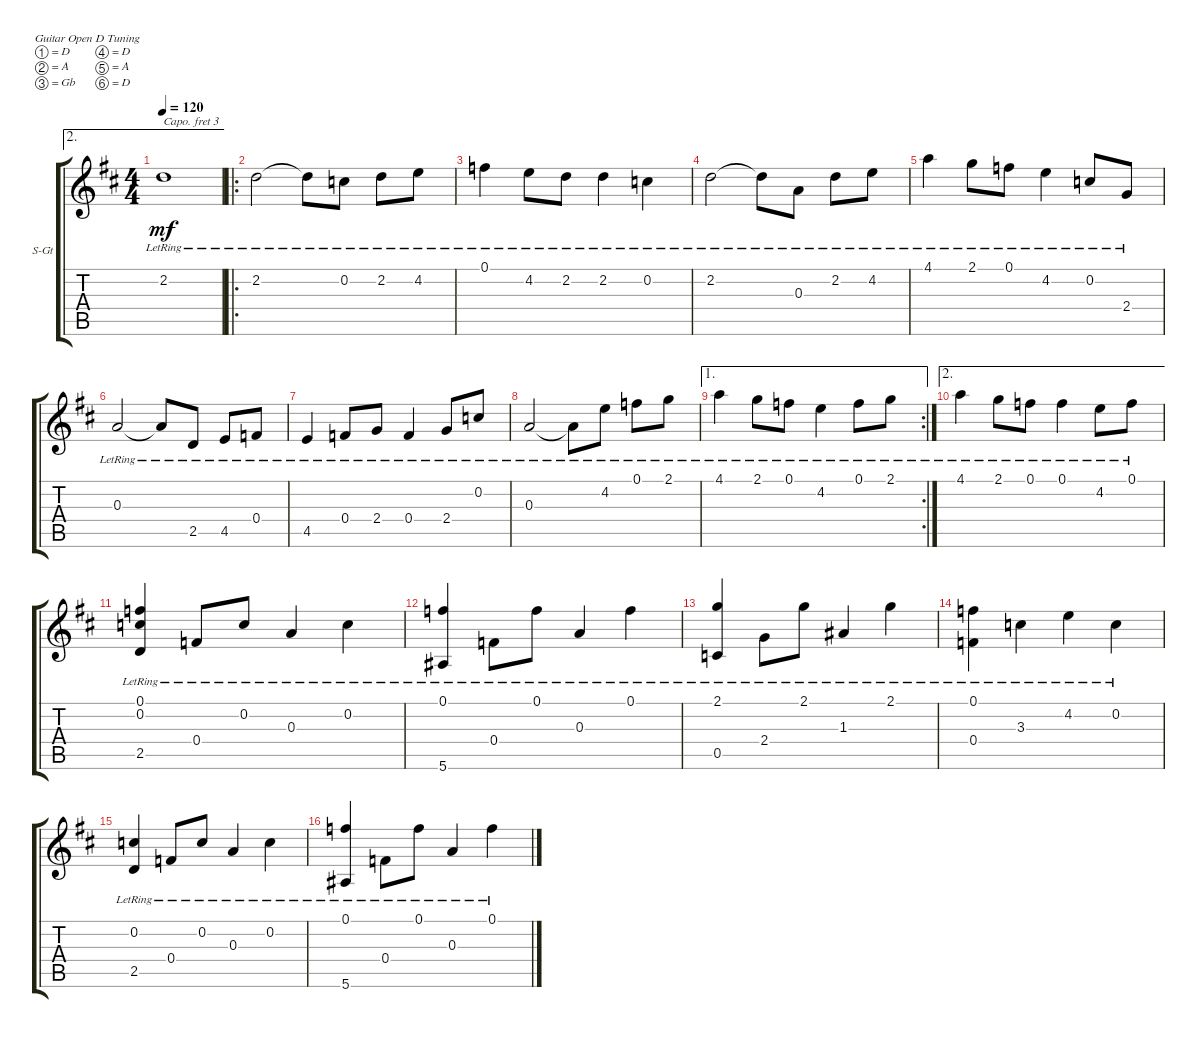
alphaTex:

\defaultSystemsLayout 4
\bracketExtendMode groupsimilarinstruments
\firstSystemTrackNameOrientation horizontal
\otherSystemsTrackNameOrientation horizontal
\track ("Steel Guitar" "S-Gt") {solo instrument acousticguitarsteel}
\staff {score tabs}
\capo 3
\tuning (D4 A3 Gb3 D3 A2 D2)
\ae 2
\ts (4 4)
\tempo 120
\clef g2
\ks d
2.2{lr}.1{dy mf} |
\ro
2.2{lr}.2 2.2{lr t}.8 0.2{lr}.8 2.2{lr}.8 4.2{lr}.8 |
0.1{lr}.4 4.2{lr}.8 2.2{lr}.8 2.2{lr}.4 0.2{lr}.4 |
2.2{lr}.2 2.2{lr t}.8 0.3{lr}.8 2.2{lr}.8 4.2{lr}.8 |
4.1{lr}.4 2.1{lr}.8 0.1{lr}.8 4.2{lr}.4 0.2{lr}.8 2.4{lr}.8 |
0.3{lr}.2 0.3{lr t}.8 2.5{lr}.8 4.5{lr}.8 0.4{lr}.8 |
4.5{lr}.4 0.4{lr}.8 2.4{lr}.8 0.4{lr}.4 2.4{lr}.8 0.2{lr}.8 |
0.3{lr}.2 0.3{lr t}.8 4.2{lr}.8 0.1{lr}.8 2.1{lr}.8 |
\ae 1
\rc 2
4.1{lr}.4 2.1{lr}.8 0.1{lr}.8 4.2{lr}.4 0.1{lr}.8 2.1{lr}.8 |
\ae 2
4.1{lr}.4 2.1{lr}.8 0.1{lr}.8 0.1{lr}.4 4.2{lr}.8 0.1{lr}.8 |
(2.5{lr} 0.2{lr} 0.1{lr}).4 0.4{lr}.8 0.2{lr}.8 0.3{lr}.4 0.2{lr}.4 |
(5.6{lr} 0.1{lr}).4 0.4{lr}.8 0.1{lr}.8 0.3{lr}.4 0.1{lr}.4 |
(0.5{lr} 2.1{lr}).4 2.4{lr}.8 2.1{lr}.8 1.3{lr}.4 2.1{lr}.4 |
(0.4{lr} 0.1{lr}).4 3.3{lr}.4 4.2{lr}.4 0.2{lr}.4 |
(2.5{lr} 0.2{lr}).4 0.4{lr}.8 0.2{lr}.8 0.3{lr}.4 0.2{lr}.4 |
(5.6{lr} 0.1{lr}).4 0.4{lr}.8 0.1{lr}.8 0.3{lr}.4 0.1{lr}.4
